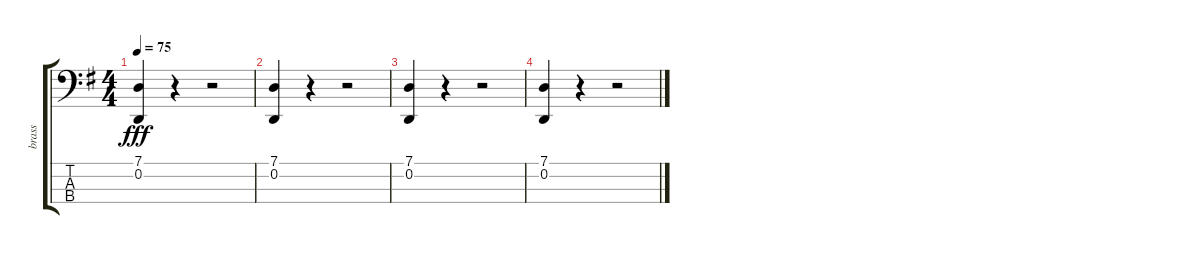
\track ("brass" "brass") {instrument frenchhorn}
\staff {score tabs}
\tuning (G2 D2 A1 E1) {hide}
\ts (4 4)
\tempo 75
\clef f4
\ks g
(7.1 0.2).4{dy fff} r.4 r.2 |
(7.1 0.2).4 r.4 r.2 |
(7.1 0.2).4 r.4 r.2 |
(7.1 0.2).4 r.4 r.2
